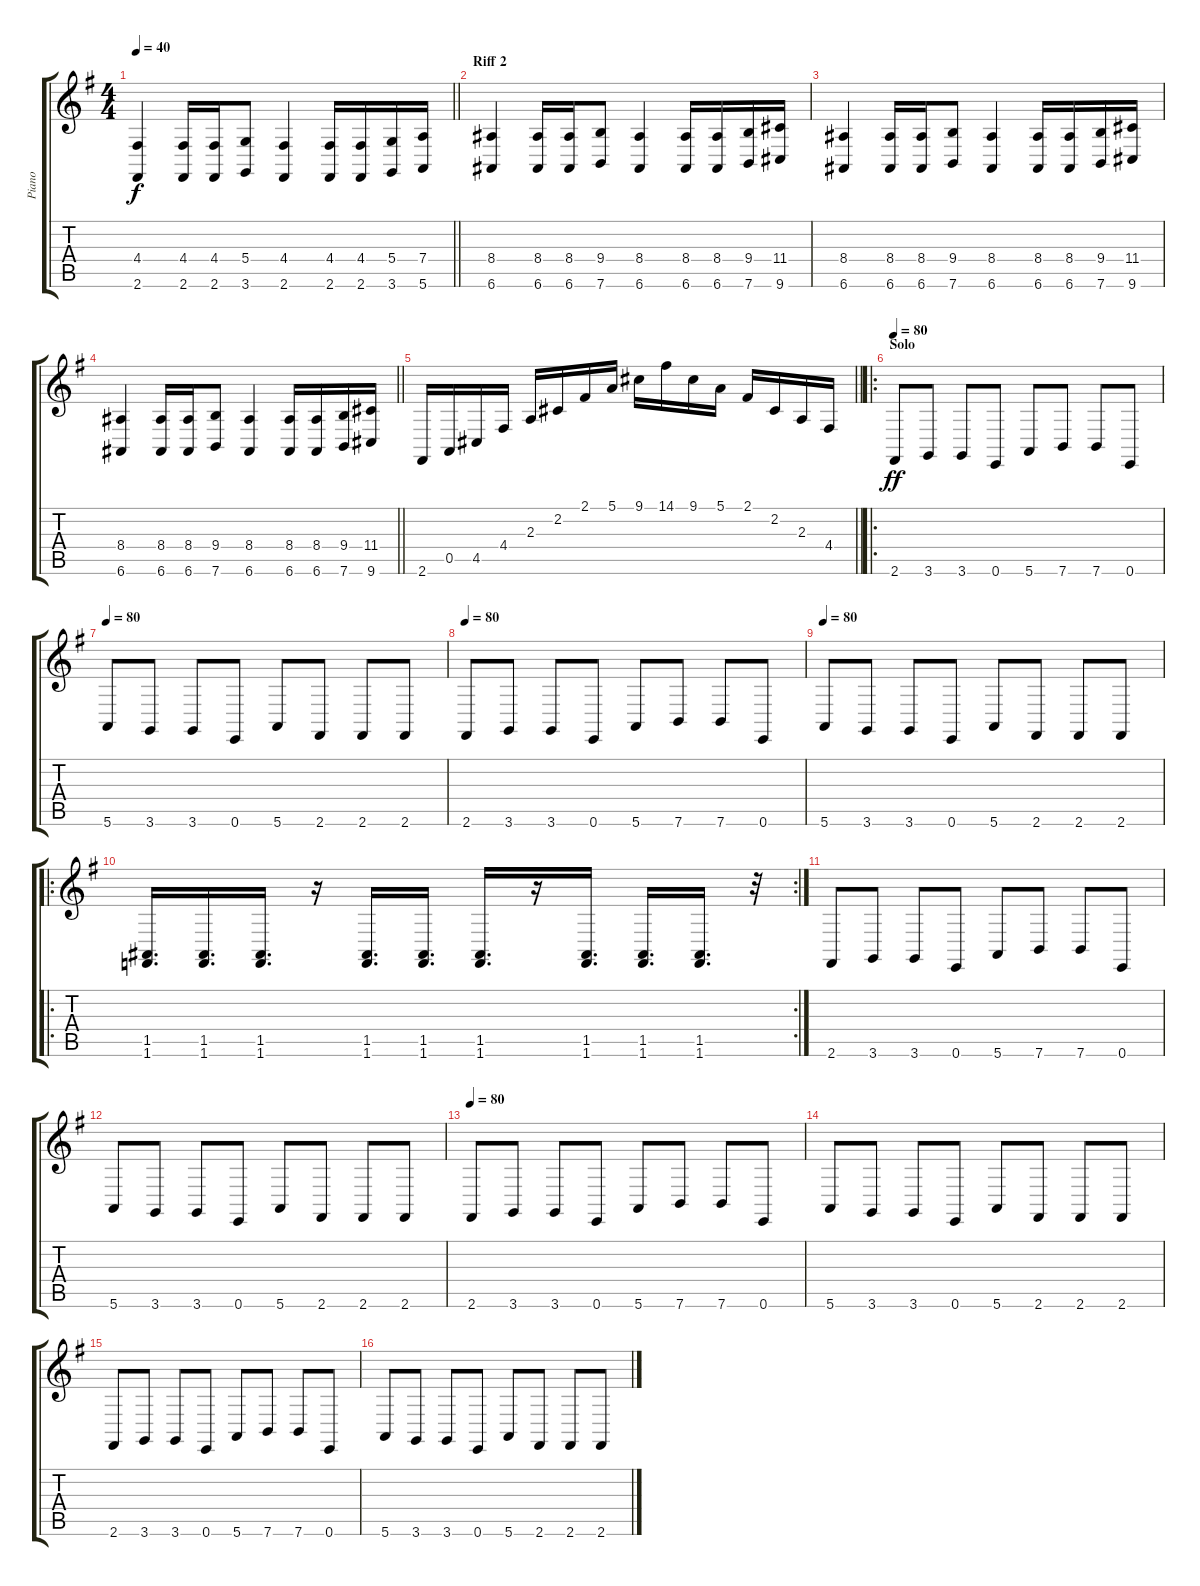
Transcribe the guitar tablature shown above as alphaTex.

\track ("Piano" "Piano") {instrument acousticgrandpiano}
\staff {score tabs}
\tuning (E4 B3 G3 D3 A2 E2) {hide}
\ts (4 4)
\tempo 40
\clef g2
\barLineRight lightlight
\ks eminor
(4.4 2.6).4{dy f} (4.4 2.6).16 (4.4 2.6).16 (5.4 3.6).8 (4.4 2.6).4 (4.4 2.6).16 (4.4 2.6).16 (5.4 3.6).16 (7.4 5.6).16 |
\section ("" "Riff 2")
(8.4 6.6).4 (8.4 6.6).16 (8.4 6.6).16 (9.4 7.6).8 (8.4 6.6).4 (8.4 6.6).16 (8.4 6.6).16 (9.4 7.6).16 (11.4 9.6).16 |
(8.4 6.6).4 (8.4 6.6).16 (8.4 6.6).16 (9.4 7.6).8 (8.4 6.6).4 (8.4 6.6).16 (8.4 6.6).16 (9.4 7.6).16 (11.4 9.6).16 |
\barLineRight lightlight
(8.4 6.6).4 (8.4 6.6).16 (8.4 6.6).16 (9.4 7.6).8 (8.4 6.6).4 (8.4 6.6).16 (8.4 6.6).16 (9.4 7.6).16 (11.4 9.6).16 |
\section ("" "")
\barLineRight lightlight
2.6.16 0.5.16 4.5.16 4.4.16 2.3.16 2.2.16 2.1.16 5.1.16 9.1.16 14.1.16 9.1.16 5.1.16 2.1.16 2.2.16 2.3.16 4.4.16 |
\ro
\section ("" "Solo")
\tempo 80
2.6.8{dy ff} 3.6.8 3.6.8 0.6.8 5.6.8 7.6.8 7.6.8 0.6.8 |
\tempo 80
5.6.8 3.6.8 3.6.8 0.6.8 5.6.8 2.6.8 2.6.8 2.6.8 |
\tempo 80
2.6.8 3.6.8 3.6.8 0.6.8 5.6.8 7.6.8 7.6.8 0.6.8 |
\tempo 80
5.6.8 3.6.8 3.6.8 0.6.8 5.6.8 2.6.8 2.6.8 2.6.8 |
\ro
\rc 2
(1.5 1.6).16{d} (1.5 1.6).16{d} (1.5 1.6).16{d} r.16 (1.5 1.6).16{d} (1.5 1.6).16{d} (1.5 1.6).16{d} r.16 (1.5 1.6).16{d} (1.5 1.6).16{d} (1.5 1.6).16{d} r.32 |
2.6.8 3.6.8 3.6.8 0.6.8 5.6.8 7.6.8 7.6.8 0.6.8 |
5.6.8 3.6.8 3.6.8 0.6.8 5.6.8 2.6.8 2.6.8 2.6.8 |
\tempo 80
2.6.8 3.6.8 3.6.8 0.6.8 5.6.8 7.6.8 7.6.8 0.6.8 |
5.6.8 3.6.8 3.6.8 0.6.8 5.6.8 2.6.8 2.6.8 2.6.8 |
2.6.8 3.6.8 3.6.8 0.6.8 5.6.8 7.6.8 7.6.8 0.6.8 |
5.6.8 3.6.8 3.6.8 0.6.8 5.6.8 2.6.8 2.6.8 2.6.8
